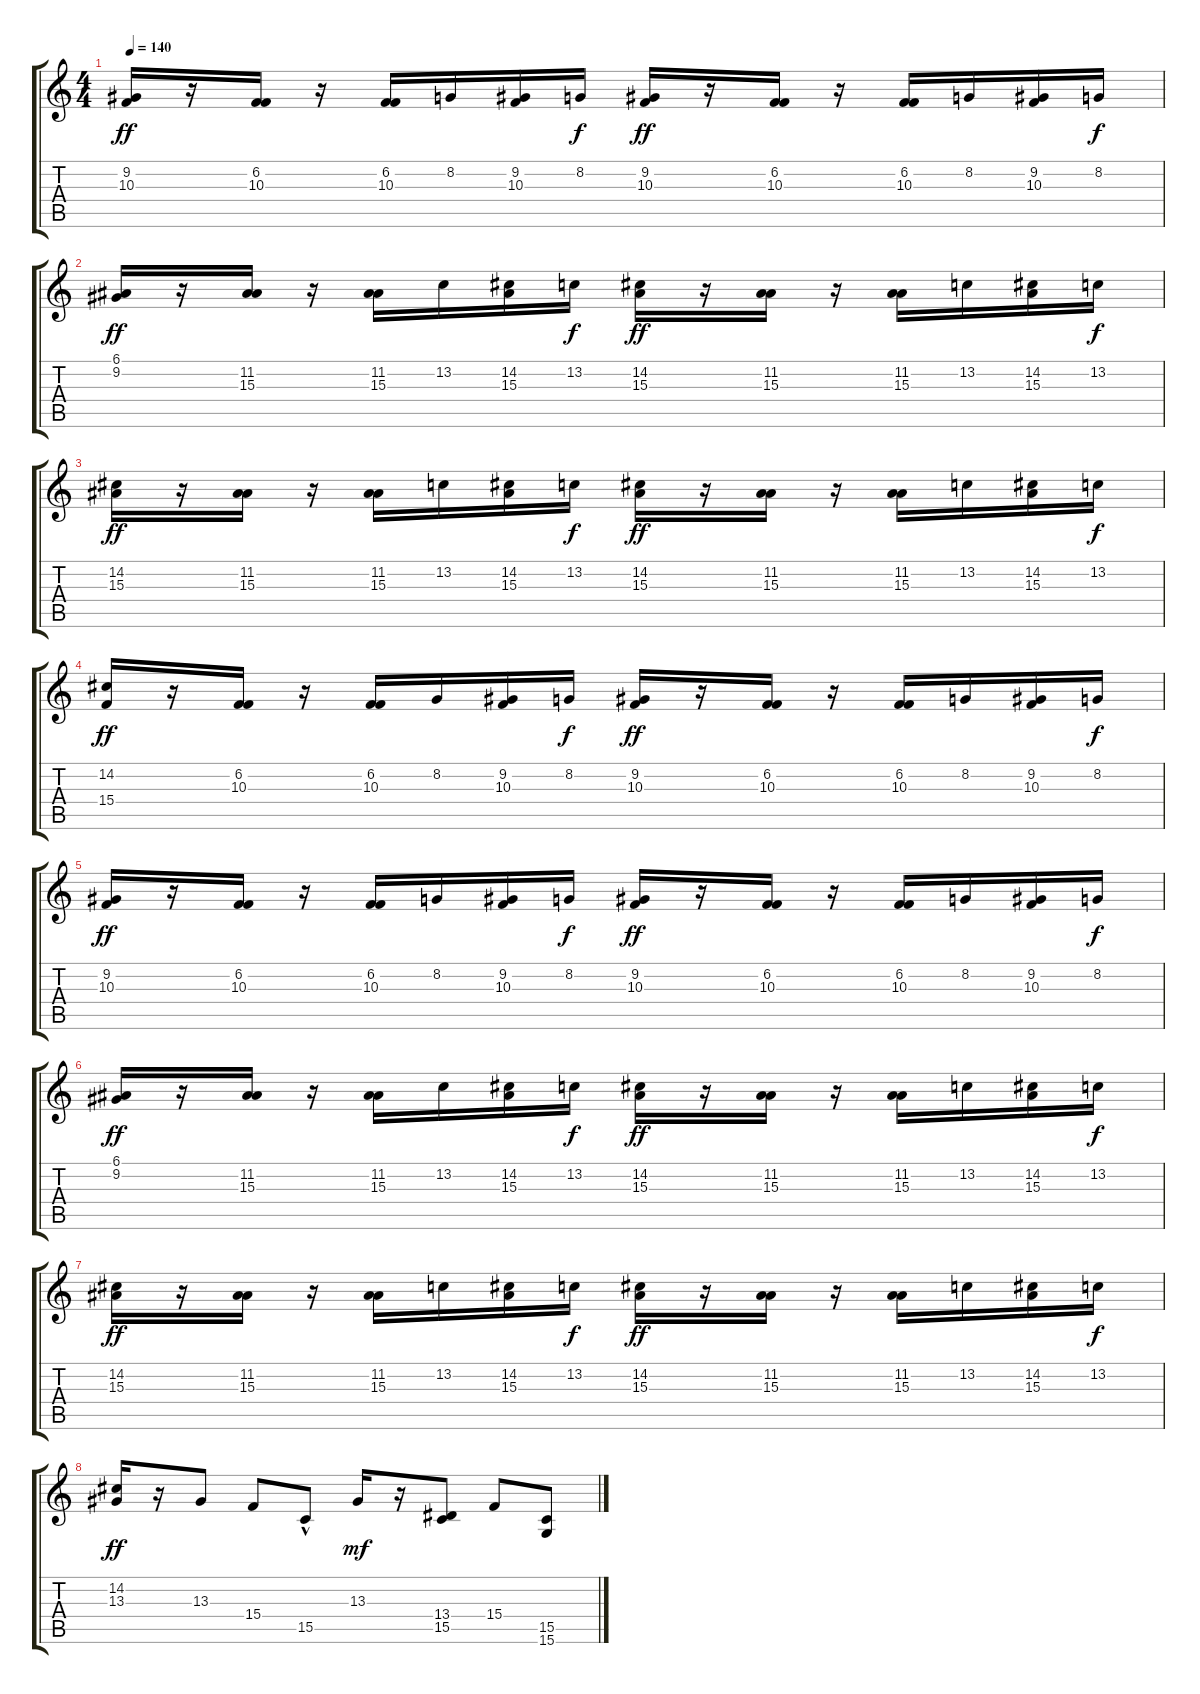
\track "" {instrument percussiveorgan}
\staff {score tabs}
\tuning (E4 B3 G3 D3 A2 E2) {hide}
\ts (4 4)
\tempo 140
\clef g2
\ks c
(9.2 10.3).16{dy ff} r.16 (6.2 10.3).16 r.16 (6.2 10.3).16 8.2.16 (9.2 10.3).16 8.2.16{dy f} (9.2 10.3).16{dy ff} r.16 (6.2 10.3).16 r.16 (6.2 10.3).16 8.2.16 (9.2 10.3).16 8.2.16{dy f} |
(6.1 9.2).16{dy ff} r.16 (11.2 15.3).16 r.16 (11.2 15.3).16 13.2.16 (14.2 15.3).16 13.2.16{dy f} (14.2 15.3).16{dy ff} r.16 (11.2 15.3).16 r.16 (11.2 15.3).16 13.2.16 (14.2 15.3).16 13.2.16{dy f} |
(14.2 15.3).16{dy ff} r.16 (11.2 15.3).16 r.16 (11.2 15.3).16 13.2.16 (14.2 15.3).16 13.2.16{dy f} (14.2 15.3).16{dy ff} r.16 (11.2 15.3).16 r.16 (11.2 15.3).16 13.2.16 (14.2 15.3).16 13.2.16{dy f} |
(14.2 15.4).16{dy ff} r.16 (6.2 10.3).16 r.16 (6.2 10.3).16 8.2.16 (9.2 10.3).16 8.2.16{dy f} (9.2 10.3).16{dy ff} r.16 (6.2 10.3).16 r.16 (6.2 10.3).16 8.2.16 (9.2 10.3).16 8.2.16{dy f} |
(9.2 10.3).16{dy ff} r.16 (6.2 10.3).16 r.16 (6.2 10.3).16 8.2.16 (9.2 10.3).16 8.2.16{dy f} (9.2 10.3).16{dy ff} r.16 (6.2 10.3).16 r.16 (6.2 10.3).16 8.2.16 (9.2 10.3).16 8.2.16{dy f} |
(6.1 9.2).16{dy ff} r.16 (11.2 15.3).16 r.16 (11.2 15.3).16 13.2.16 (14.2 15.3).16 13.2.16{dy f} (14.2 15.3).16{dy ff} r.16 (11.2 15.3).16 r.16 (11.2 15.3).16 13.2.16 (14.2 15.3).16 13.2.16{dy f} |
(14.2 15.3).16{dy ff} r.16 (11.2 15.3).16 r.16 (11.2 15.3).16 13.2.16 (14.2 15.3).16 13.2.16{dy f} (14.2 15.3).16{dy ff} r.16 (11.2 15.3).16 r.16 (11.2 15.3).16 13.2.16 (14.2 15.3).16 13.2.16{dy f} |
(14.2 13.3).16{dy ff} r.16 13.3.8 15.4.8 15.5{hac}.8 13.3.16{dy mf} r.16 (13.4 15.5).8 15.4.8 (15.5 15.6).8
